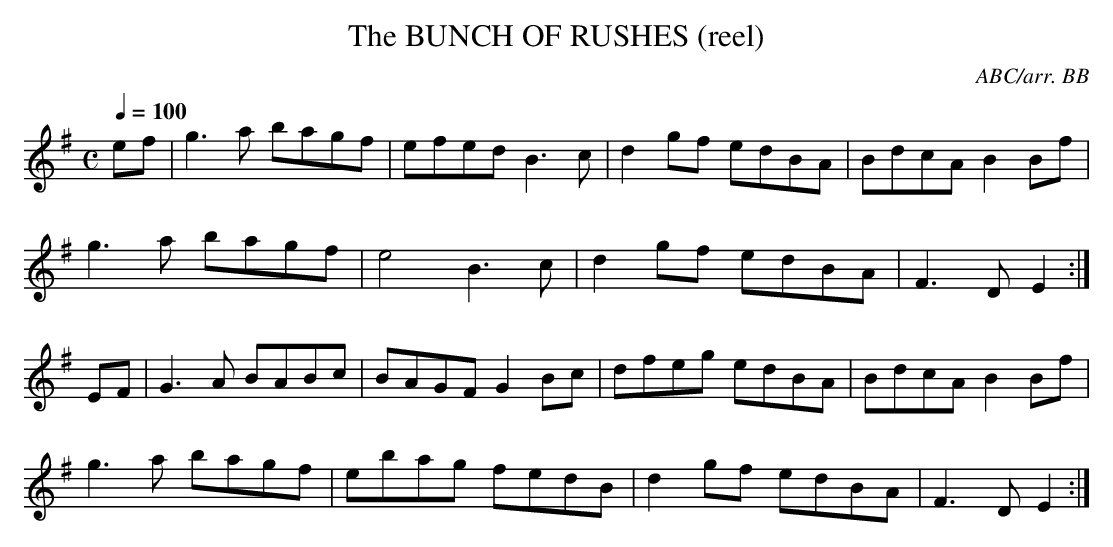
X:1
T:BUNCH OF RUSHES (reel), The
C:ABC/arr. BB
Y:"Irish"
Q:1/4=100
M:C
L:1/8
K:Em % source key = Dm
ef|g3a bagf|efed B3c|d2gf edBA|BdcA B2Bf|
g3a bagf|e4 B3c|d2gf edBA|F3D E2 :|
EF|G3A BABc|BAGF G2Bc|dfeg edBA|BdcA B2Bf|
g3a bagf|ebag fedB|d2gf edBA|F3D E2 :|
